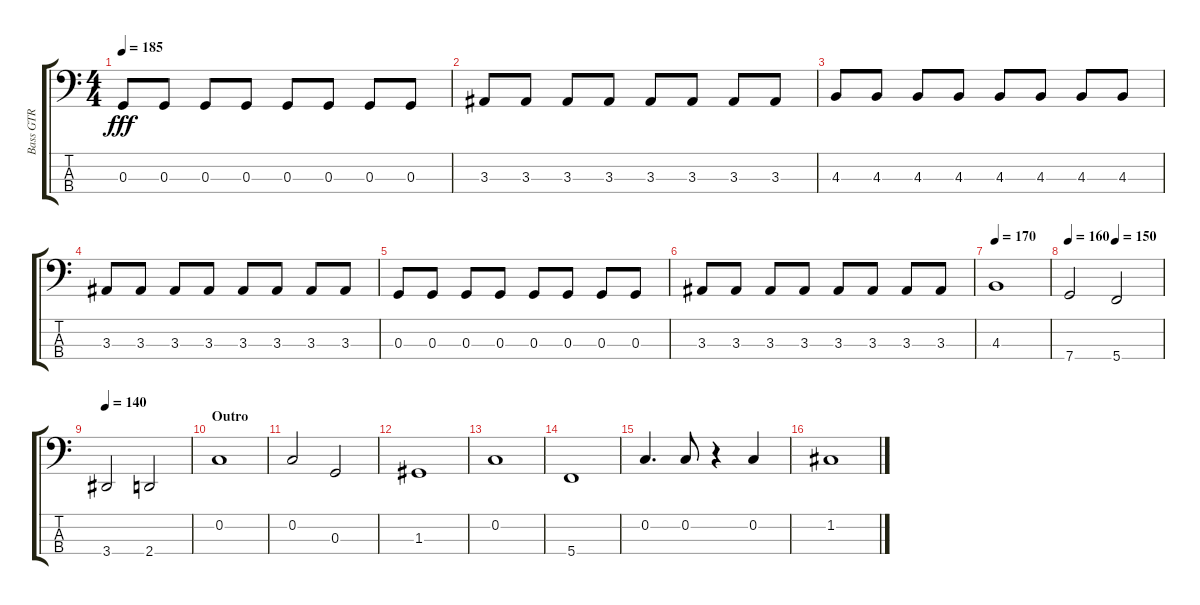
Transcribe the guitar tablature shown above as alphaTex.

\track ("Bass GTR" "Bass GTR") {instrument electricbassfinger}
\staff {score tabs}
\tuning (F2 C2 G1 C1) {hide}
\ts (4 4)
\tempo 185
\clef f4
\ks aminor
0.3.8{dy fff} 0.3.8 0.3.8 0.3.8 0.3.8 0.3.8 0.3.8 0.3.8 |
3.3.8 3.3.8 3.3.8 3.3.8 3.3.8 3.3.8 3.3.8 3.3.8 |
4.3.8 4.3.8 4.3.8 4.3.8 4.3.8 4.3.8 4.3.8 4.3.8 |
3.3.8 3.3.8 3.3.8 3.3.8 3.3.8 3.3.8 3.3.8 3.3.8 |
0.3.8 0.3.8 0.3.8 0.3.8 0.3.8 0.3.8 0.3.8 0.3.8 |
3.3.8 3.3.8 3.3.8 3.3.8 3.3.8 3.3.8 3.3.8 3.3.8 |
\tempo 170
4.3.1 |
\tempo 160
\tempo (150 0.5)
7.4.2 5.4.2 |
\tempo 140
3.4.2 2.4.2 |
\section ("" "Outro")
0.2.1 |
0.2.2 0.3.2 |
1.3.1 |
0.2.1 |
5.4.1 |
0.2.4{d} 0.2.8 r.4 0.2.4 |
1.2.1
